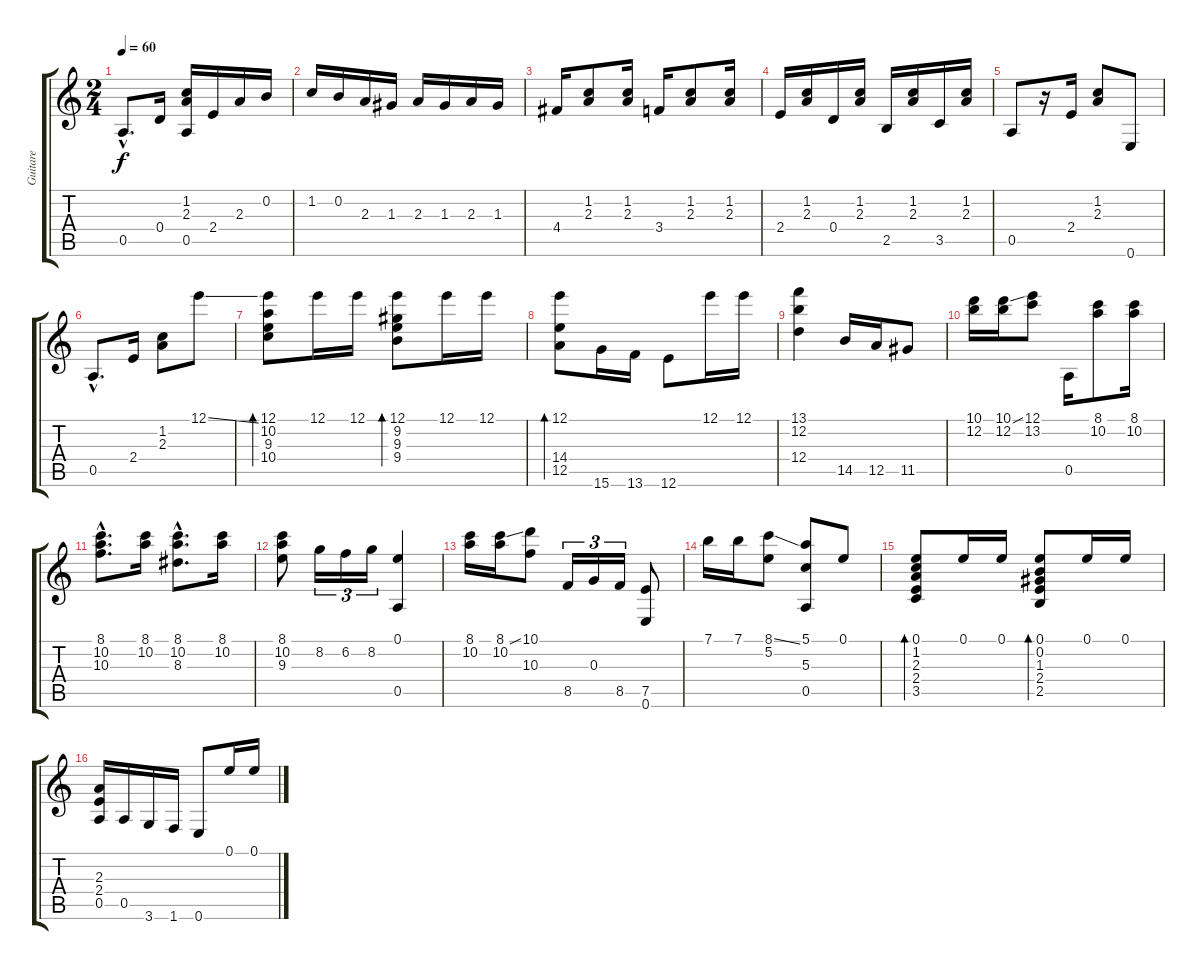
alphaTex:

\track ("Guitare" "Guitare") {instrument acousticguitarnylon}
\staff {score tabs}
\tuning (E4 B3 G3 D3 A2 E2) {hide}
\ts (2 4)
\tempo 60
\clef g2
\ks c
0.5{hac}.8{d dy f} 0.4.16 (1.2 2.3 0.5).16 2.4.16 2.3.16 0.2.16 |
1.2.16 0.2.16 2.3.16 1.3.16 2.3.16 1.3.16 2.3.16 1.3.16 |
4.4.16 (1.2 2.3).8 (1.2 2.3).16 3.4.16 (1.2 2.3).8 (1.2 2.3).16 |
2.4.16 (1.2 2.3).16 0.4.16 (1.2 2.3).16 2.5.16 (1.2 2.3).16 3.5.16 (1.2 2.3).16 |
0.5.8 r.16 2.4.16 (1.2 2.3).8 0.6.8 |
0.5{hac}.8{d} 2.4.16 (1.2 2.3).8 12.1{ss}.8 |
(12.1 10.2 9.3 10.4).8{bd 120} 12.1.16 12.1.16 (12.1 9.2 9.3 9.4).8{bd 120} 12.1.16 12.1.16 |
(12.1 14.4 12.5).8{bd 120} 15.6.16 13.6.16 12.6.8 12.1.16 12.1.16 |
(13.1 12.2 12.4).4 14.5.16 12.5.16 11.5.8 |
(10.1 12.2).16 (10.1{ss} 12.2).16 (12.1 13.2).8 0.5.16 (8.1 10.2).8 (8.1 10.2).16 |
(8.1{hac} 10.2{hac} 10.3{hac}).8{d} (8.1 10.2).16 (8.1{hac} 10.2{hac} 8.3{hac}).8{d} (8.1 10.2).16 |
(8.1 10.2 9.3).8 8.2.16{tu (3 2)} 6.2.16{tu (3 2)} 8.2.16{tu (3 2)} (0.1 0.5).4 |
(8.1 10.2).16 (8.1{ss} 10.2).16 (10.1 10.3).8 8.5.16{tu (3 2)} 0.3.16{tu (3 2)} 8.5.16{tu (3 2)} (7.5 0.6).8 |
7.1.16 7.1.16 (8.1{ss} 5.2).8 (5.1 5.3 0.5).8 0.1.8 |
(0.1 1.2 2.3 2.4 3.5).8{bd 120} 0.1.16 0.1.16 (0.1 0.2 1.3 2.4 2.5).8{bd 120} 0.1.16 0.1.16 |
(2.3 2.4 0.5).16 0.5.16 3.6.16 1.6.16 0.6.8 0.1.16 0.1.16
